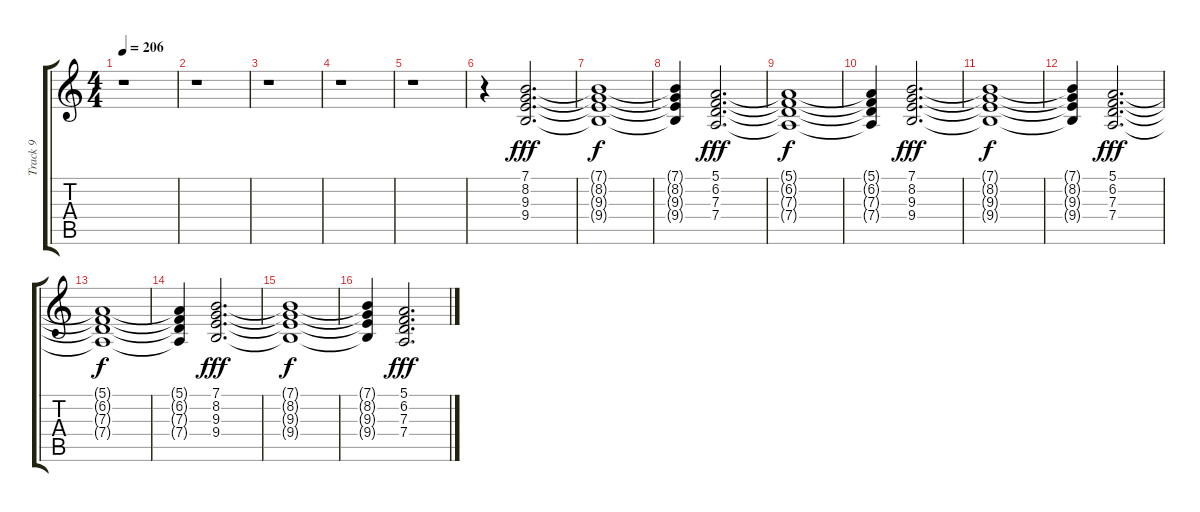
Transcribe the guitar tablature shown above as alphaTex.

\track ("Track 9" "Track 9") {instrument pad2warm}
\staff {score tabs}
\tuning (E4 B3 G3 D3 A2 E2) {hide}
\ts (4 4)
\tempo 206
\clef g2
\ks c
r.1{dy f} |
r.1 |
r.1 |
r.1 |
r.1 |
r.4 (7.1 8.2 9.3 9.4).2{d dy fff} |
(7.1{t} 8.2{t} 9.3{t} 9.4{t}).1{dy f} |
(7.1{t} 8.2{t} 9.3{t} 9.4{t}).4 (5.1 6.2 7.3 7.4).2{d dy fff} |
(5.1{t} 6.2{t} 7.3{t} 7.4{t}).1{dy f} |
(5.1{t} 6.2{t} 7.3{t} 7.4{t}).4 (7.1 8.2 9.3 9.4).2{d dy fff} |
(7.1{t} 8.2{t} 9.3{t} 9.4{t}).1{dy f} |
(7.1{t} 8.2{t} 9.3{t} 9.4{t}).4 (5.1 6.2 7.3 7.4).2{d dy fff} |
(5.1{t} 6.2{t} 7.3{t} 7.4{t}).1{dy f} |
(5.1{t} 6.2{t} 7.3{t} 7.4{t}).4 (7.1 8.2 9.3 9.4).2{d dy fff} |
(7.1{t} 8.2{t} 9.3{t} 9.4{t}).1{dy f} |
(7.1{t} 8.2{t} 9.3{t} 9.4{t}).4 (5.1 6.2 7.3 7.4).2{d dy fff}
